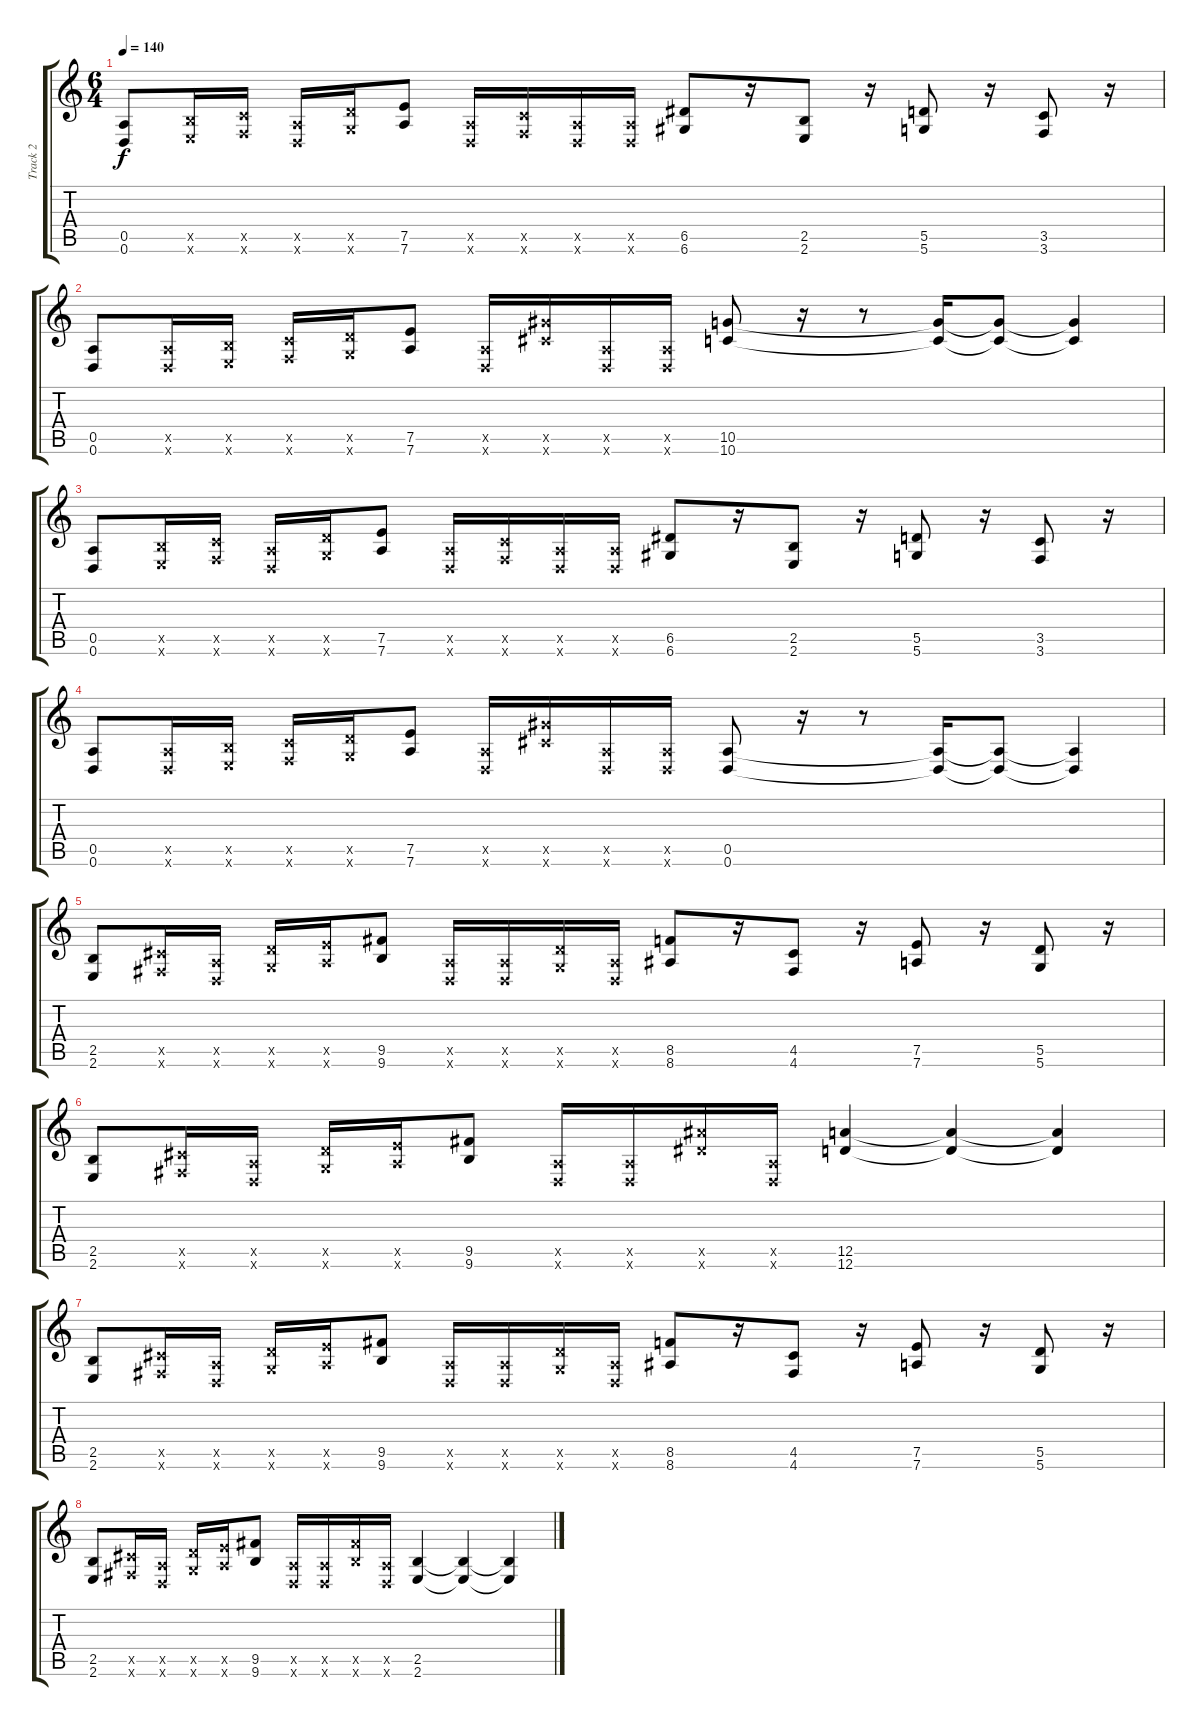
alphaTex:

\track ("Track 2" "Track 2") {instrument distortionguitar}
\staff {score tabs}
\tuning (E4 B3 G3 D3 A2 D2) {hide}
\ts (6 4)
\tempo 140
\clef g2
\ks c
(0.5 0.6).8{dy f} (2.5{x} 2.6{x}).16 (3.5{x} 3.6{x}).16 (0.5{x} 0.6{x}).16 (5.5{x} 5.6{x}).16 (7.5 7.6).8 (0.5{x} 0.6{x}).16 (3.5{x} 3.6{x}).16 (0.5{x} 0.6{x}).16 (0.5{x} 0.6{x}).16 (6.5 6.6).8 r.16 (2.5 2.6).8 r.16 (5.5 5.6).8 r.16 (3.5 3.6).8 r.16 |
(0.5 0.6).8 (0.5{x} 0.6{x}).16 (2.5{x} 2.6{x}).16 (3.5{x} 3.6{x}).16 (5.5{x} 5.6{x}).16 (7.5 7.6).8 (0.5{x} 0.6{x}).16 (11.5{x} 11.6{x}).16 (0.5{x} 0.6{x}).16 (0.5{x} 0.6{x}).16 (10.5 10.6).8 r.16 r.8 (10.5{t} 10.6{t}).16 (10.5{t} 10.6{t}).8 (10.5{t} 10.6{t}).4 |
(0.5 0.6).8 (2.5{x} 2.6{x}).16 (3.5{x} 3.6{x}).16 (0.5{x} 0.6{x}).16 (5.5{x} 5.6{x}).16 (7.5 7.6).8 (0.5{x} 0.6{x}).16 (3.5{x} 3.6{x}).16 (0.5{x} 0.6{x}).16 (0.5{x} 0.6{x}).16 (6.5 6.6).8 r.16 (2.5 2.6).8 r.16 (5.5 5.6).8 r.16 (3.5 3.6).8 r.16 |
(0.5 0.6).8 (0.5{x} 0.6{x}).16 (2.5{x} 2.6{x}).16 (3.5{x} 3.6{x}).16 (5.5{x} 5.6{x}).16 (7.5 7.6).8 (0.5{x} 0.6{x}).16 (11.5{x} 11.6{x}).16 (0.5{x} 0.6{x}).16 (0.5{x} 0.6{x}).16 (0.5 0.6).8 r.16 r.8 (0.5{t} 0.6{t}).16 (0.5{t} 0.6{t}).8 (0.5{t} 0.6{t}).4 |
(2.5 2.6).8 (4.5{x} 4.6{x}).16 (0.5{x} 0.6{x}).16 (5.5{x} 5.6{x}).16 (7.5{x} 7.6{x}).16 (9.5 9.6).8 (0.5{x} 0.6{x}).16 (0.5{x} 0.6{x}).16 (5.5{x} 5.6{x}).16 (0.5{x} 0.6{x}).16 (8.5 8.6).8 r.16 (4.5 4.6).8 r.16 (7.5 7.6).8 r.16 (5.5 5.6).8 r.16 |
(2.5 2.6).8 (4.5{x} 4.6{x}).16 (0.5{x} 0.6{x}).16 (5.5{x} 5.6{x}).16 (7.5{x} 7.6{x}).16 (9.5 9.6).8 (0.5{x} 0.6{x}).16 (0.5{x} 0.6{x}).16 (13.5{x} 13.6{x}).16 (0.5{x} 0.6{x}).16 (12.5 12.6).4 (12.5{t} 12.6{t}).4 (12.5{t} 12.6{t}).4 |
(2.5 2.6).8 (4.5{x} 4.6{x}).16 (0.5{x} 0.6{x}).16 (5.5{x} 5.6{x}).16 (7.5{x} 7.6{x}).16 (9.5 9.6).8 (0.5{x} 0.6{x}).16 (0.5{x} 0.6{x}).16 (5.5{x} 5.6{x}).16 (0.5{x} 0.6{x}).16 (8.5 8.6).8 r.16 (4.5 4.6).8 r.16 (7.5 7.6).8 r.16 (5.5 5.6).8 r.16 |
(2.5 2.6).8 (4.5{x} 4.6{x}).16 (0.5{x} 0.6{x}).16 (5.5{x} 5.6{x}).16 (7.5{x} 7.6{x}).16 (9.5 9.6).8 (0.5{x} 0.6{x}).16 (0.5{x} 0.6{x}).16 (9.5{x} 9.6{x}).16 (0.5{x} 0.6{x}).16 (2.5 2.6).4 (2.5{t} 2.6{t}).4 (2.5{t} 2.6{t}).4
